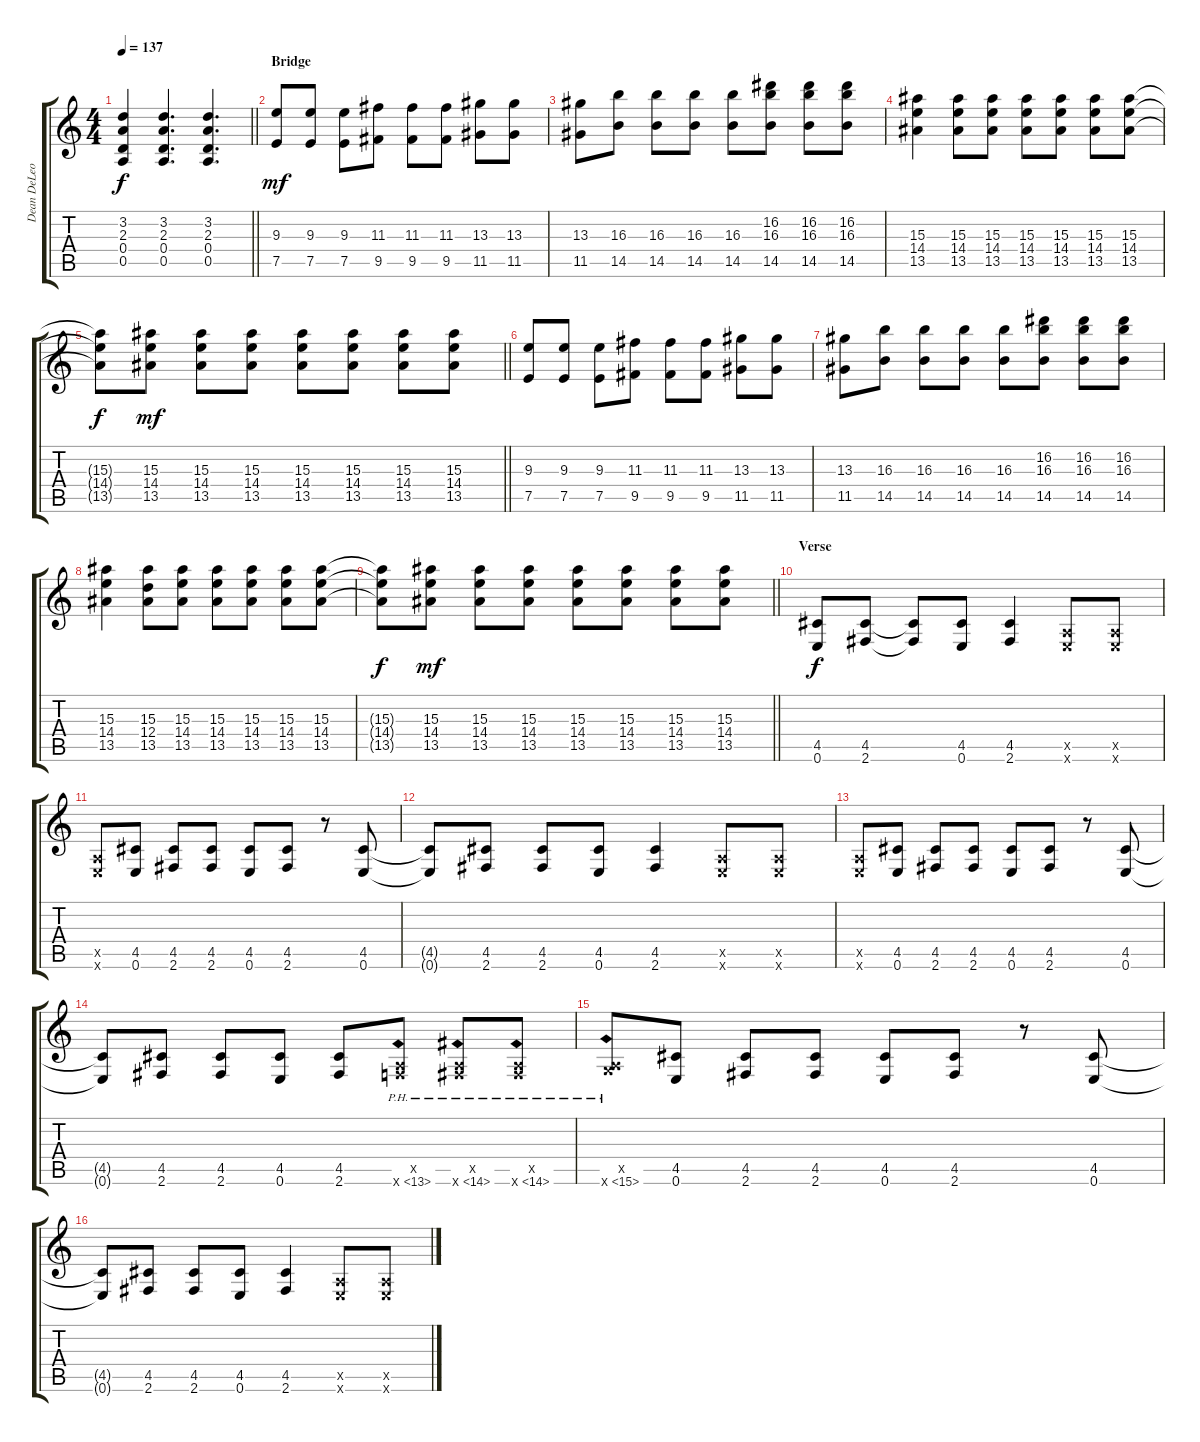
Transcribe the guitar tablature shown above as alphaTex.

\track ("Dean DeLeo" "Dean DeLeo") {instrument distortionguitar}
\staff {score tabs}
\tuning (E4 B3 G3 D3 A2 E2) {hide}
\ts (4 4)
\tempo 137
\clef g2
\barLineRight lightlight
\ks c
(3.2{t} 2.3{t} 0.4{t} 0.5{t}).4{dy f} (3.2 2.3 0.4 0.5).4{d} (3.2 2.3 0.4 0.5).4{d} |
\section ("" "Bridge")
(9.3 7.5).8{dy mf} (9.3 7.5).8 (9.3 7.5).8 (11.3 9.5).8 (11.3 9.5).8 (11.3 9.5).8 (13.3 11.5).8 (13.3 11.5).8 |
(13.3 11.5).8 (16.3 14.5).8 (16.3 14.5).8 (16.3 14.5).8 (16.3 14.5).8 (16.2 16.3 14.5).8 (16.2 16.3 14.5).8 (16.2 16.3 14.5).8 |
(15.3 14.4 13.5).4 (15.3 14.4 13.5).8 (15.3 14.4 13.5).8 (15.3 14.4 13.5).8 (15.3 14.4 13.5).8 (15.3 14.4 13.5).8 (15.3 14.4 13.5).8 |
\barLineRight lightlight
(15.3{t} 14.4{t} 13.5{t}).8{dy f} (15.3 14.4 13.5).8{dy mf} (15.3 14.4 13.5).8 (15.3 14.4 13.5).8 (15.3 14.4 13.5).8 (15.3 14.4 13.5).8 (15.3 14.4 13.5).8 (15.3 14.4 13.5).8 |
(9.3 7.5).8 (9.3 7.5).8 (9.3 7.5).8 (11.3 9.5).8 (11.3 9.5).8 (11.3 9.5).8 (13.3 11.5).8 (13.3 11.5).8 |
(13.3 11.5).8 (16.3 14.5).8 (16.3 14.5).8 (16.3 14.5).8 (16.3 14.5).8 (16.2 16.3 14.5).8 (16.2 16.3 14.5).8 (16.2 16.3 14.5).8 |
(15.3 14.4 13.5).4 (15.3 12.4 13.5).8 (15.3 14.4 13.5).8 (15.3 14.4 13.5).8 (15.3 14.4 13.5).8 (15.3 14.4 13.5).8 (15.3 14.4 13.5).8 |
\barLineRight lightlight
(15.3{t} 14.4{t} 13.5{t}).8{dy f} (15.3 14.4 13.5).8{dy mf} (15.3 14.4 13.5).8 (15.3 14.4 13.5).8 (15.3 14.4 13.5).8 (15.3 14.4 13.5).8 (15.3 14.4 13.5).8 (15.3 14.4 13.5).8 |
\section ("" "Verse")
(4.5 0.6).8{dy f} (4.5 2.6).8 (4.5{t} 2.6{t}).8 (4.5 0.6).8 (4.5 2.6).4 (0.5{x} 0.6{x}).8 (0.5{x} 0.6{x}).8 |
(0.5{x} 0.6{x}).8 (4.5 0.6).8 (4.5 2.6).8 (4.5 2.6).8 (4.5 0.6).8 (4.5 2.6).8 r.8 (4.5 0.6).8 |
(4.5{t} 0.6{t}).8 (4.5 2.6).8 (4.5 2.6).8 (4.5 0.6).8 (4.5 2.6).4 (0.5{x} 0.6{x}).8 (0.5{x} 0.6{x}).8 |
(0.5{x} 0.6{x}).8 (4.5 0.6).8 (4.5 2.6).8 (4.5 2.6).8 (4.5 0.6).8 (4.5 2.6).8 r.8 (4.5 0.6).8 |
(4.5{t} 0.6{t}).8 (4.5 2.6).8 (4.5 2.6).8 (4.5 0.6).8 (4.5 2.6).8 (0.5{x} 1.6{ph 12 x}).8 (0.5{x} 2.6{ph 12 x}).8 (0.5{x} 2.6{ph 12 x}).8 |
(0.5{x} 3.6{ph 12 x}).8 (4.5 0.6).8 (4.5 2.6).8 (4.5 2.6).8 (4.5 0.6).8 (4.5 2.6).8 r.8 (4.5 0.6).8 |
(4.5{t} 0.6{t}).8 (4.5 2.6).8 (4.5 2.6).8 (4.5 0.6).8 (4.5 2.6).4 (0.5{x} 0.6{x}).8 (0.5{x} 0.6{x}).8
